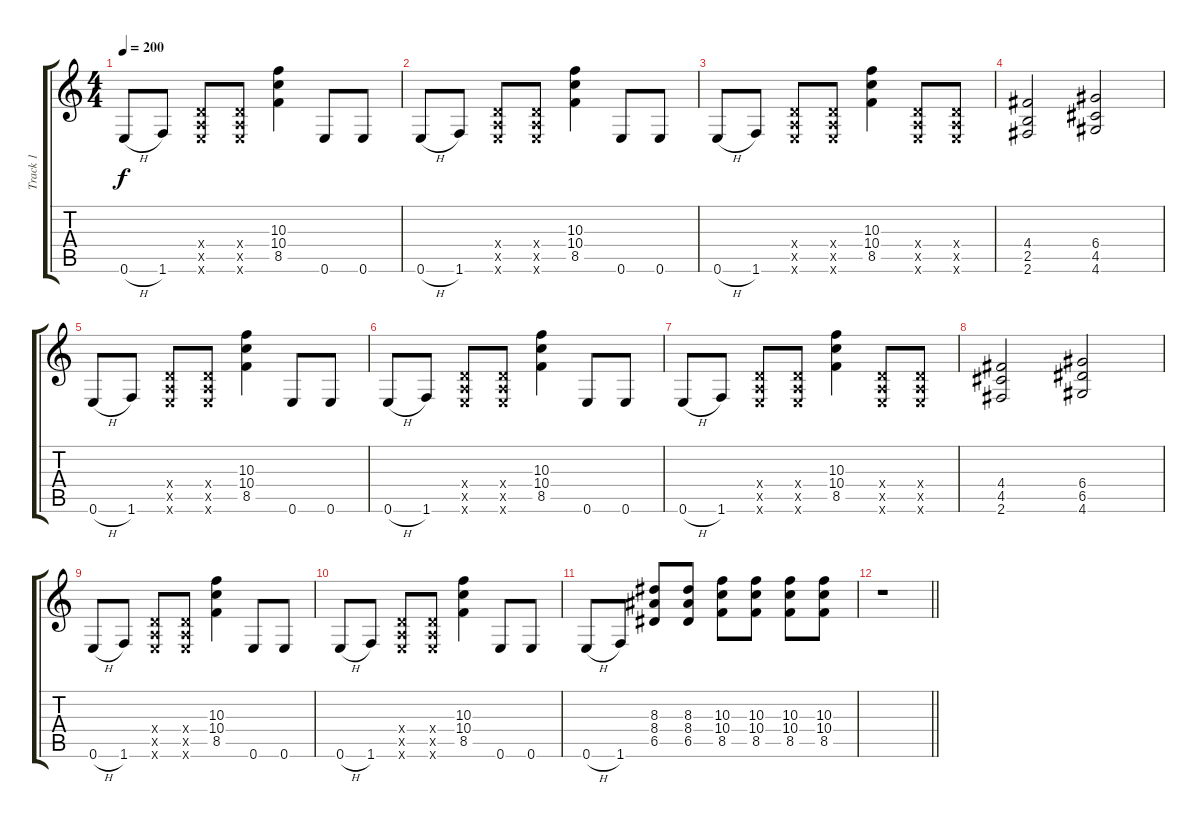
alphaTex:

\track ("Track 1" "Track 1") {instrument electricguitarjazz}
\staff {score tabs}
\tuning (E4 B3 G3 D3 A2 E2) {hide}
\ts (4 4)
\tempo 200
\clef g2
\ks c
0.6{h}.8{dy f} 1.6.8 (0.4{x} 0.5{x} 0.6{x}).8 (0.4{x} 0.5{x} 0.6{x}).8 (10.3 10.4 8.5).4 0.6.8 0.6.8 |
0.6{h}.8 1.6.8 (0.4{x} 0.5{x} 0.6{x}).8 (0.4{x} 0.5{x} 0.6{x}).8 (10.3 10.4 8.5).4 0.6.8 0.6.8 |
0.6{h}.8 1.6.8 (0.4{x} 0.5{x} 0.6{x}).8 (0.4{x} 0.5{x} 0.6{x}).8 (10.3 10.4 8.5).4 (0.4{x} 0.5{x} 0.6{x}).8 (0.4{x} 0.5{x} 0.6{x}).8 |
(4.4 2.5 2.6).2 (6.4 4.5 4.6).2 |
0.6{h}.8 1.6.8 (0.4{x} 0.5{x} 0.6{x}).8 (0.4{x} 0.5{x} 0.6{x}).8 (10.3 10.4 8.5).4 0.6.8 0.6.8 |
0.6{h}.8 1.6.8 (0.4{x} 0.5{x} 0.6{x}).8 (0.4{x} 0.5{x} 0.6{x}).8 (10.3 10.4 8.5).4 0.6.8 0.6.8 |
0.6{h}.8 1.6.8 (0.4{x} 0.5{x} 0.6{x}).8 (0.4{x} 0.5{x} 0.6{x}).8 (10.3 10.4 8.5).4 (0.4{x} 0.5{x} 0.6{x}).8 (0.4{x} 0.5{x} 0.6{x}).8 |
(4.4 4.5 2.6).2 (6.4 6.5 4.6).2 |
0.6{h}.8 1.6.8 (0.4{x} 0.5{x} 0.6{x}).8 (0.4{x} 0.5{x} 0.6{x}).8 (10.3 10.4 8.5).4 0.6.8 0.6.8 |
0.6{h}.8 1.6.8 (0.4{x} 0.5{x} 0.6{x}).8 (0.4{x} 0.5{x} 0.6{x}).8 (10.3 10.4 8.5).4 0.6.8 0.6.8 |
0.6{h}.8 1.6.8 (8.3 8.4 6.5).8 (8.3 8.4 6.5).8 (10.3 10.4 8.5).8 (10.3 10.4 8.5).8 (10.3 10.4 8.5).8 (10.3 10.4 8.5).8 |
\barLineRight lightlight
r.1
